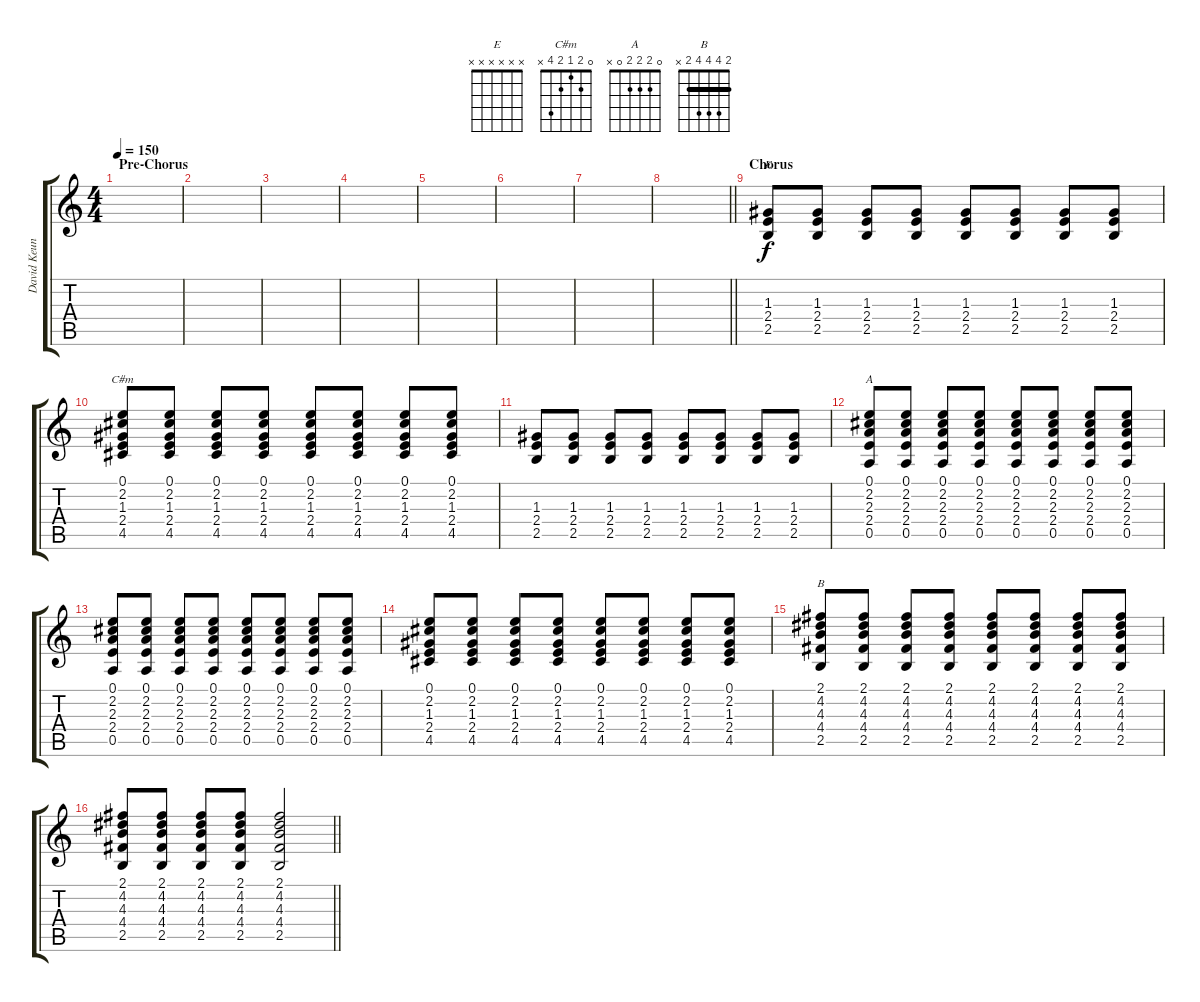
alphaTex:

\track ("David Keuning (Guitar)" "David Keun") {instrument distortionguitar}
\staff {score tabs}
\tuning (E4 B3 G3 D3 A2 E2) {hide}
\chord ("E" x x x x x x)
\chord ("C#m" 0 2 1 2 4 x)
\chord ("A" 0 2 2 2 0 x)
\chord ("B" 2 4 4 4 2 x) {barre 2}
\ts (4 4)
\section ("" "Pre-Chorus")
\tempo 150
\clef g2
\ks c
|
|
|
|
|
|
|
\barLineRight lightlight
|
\section ("" "Chorus")
(1.3 2.4 2.5).8{ch "E"} (1.3 2.4 2.5).8 (1.3 2.4 2.5).8 (1.3 2.4 2.5).8 (1.3 2.4 2.5).8 (1.3 2.4 2.5).8 (1.3 2.4 2.5).8 (1.3 2.4 2.5).8 |
(0.1 2.2 1.3 2.4 4.5).8{ch "C#m"} (0.1 2.2 1.3 2.4 4.5).8 (0.1 2.2 1.3 2.4 4.5).8 (0.1 2.2 1.3 2.4 4.5).8 (0.1 2.2 1.3 2.4 4.5).8 (0.1 2.2 1.3 2.4 4.5).8 (0.1 2.2 1.3 2.4 4.5).8 (0.1 2.2 1.3 2.4 4.5).8 |
(1.3 2.4 2.5).8 (1.3 2.4 2.5).8 (1.3 2.4 2.5).8 (1.3 2.4 2.5).8 (1.3 2.4 2.5).8 (1.3 2.4 2.5).8 (1.3 2.4 2.5).8 (1.3 2.4 2.5).8 |
(0.1 2.2 2.3 2.4 0.5).8{ch "A"} (0.1 2.2 2.3 2.4 0.5).8 (0.1 2.2 2.3 2.4 0.5).8 (0.1 2.2 2.3 2.4 0.5).8 (0.1 2.2 2.3 2.4 0.5).8 (0.1 2.2 2.3 2.4 0.5).8 (0.1 2.2 2.3 2.4 0.5).8 (0.1 2.2 2.3 2.4 0.5).8 |
(0.1 2.2 2.3 2.4 0.5).8 (0.1 2.2 2.3 2.4 0.5).8 (0.1 2.2 2.3 2.4 0.5).8 (0.1 2.2 2.3 2.4 0.5).8 (0.1 2.2 2.3 2.4 0.5).8 (0.1 2.2 2.3 2.4 0.5).8 (0.1 2.2 2.3 2.4 0.5).8 (0.1 2.2 2.3 2.4 0.5).8 |
(0.1 2.2 1.3 2.4 4.5).8 (0.1 2.2 1.3 2.4 4.5).8 (0.1 2.2 1.3 2.4 4.5).8 (0.1 2.2 1.3 2.4 4.5).8 (0.1 2.2 1.3 2.4 4.5).8 (0.1 2.2 1.3 2.4 4.5).8 (0.1 2.2 1.3 2.4 4.5).8 (0.1 2.2 1.3 2.4 4.5).8 |
(2.1 4.2 4.3 4.4 2.5).8{ch "B"} (2.1 4.2 4.3 4.4 2.5).8 (2.1 4.2 4.3 4.4 2.5).8 (2.1 4.2 4.3 4.4 2.5).8 (2.1 4.2 4.3 4.4 2.5).8 (2.1 4.2 4.3 4.4 2.5).8 (2.1 4.2 4.3 4.4 2.5).8 (2.1 4.2 4.3 4.4 2.5).8 |
\barLineRight lightlight
(2.1 4.2 4.3 4.4 2.5).8 (2.1 4.2 4.3 4.4 2.5).8 (2.1 4.2 4.3 4.4 2.5).8 (2.1 4.2 4.3 4.4 2.5).8 (2.1 4.2 4.3 4.4 2.5).2
